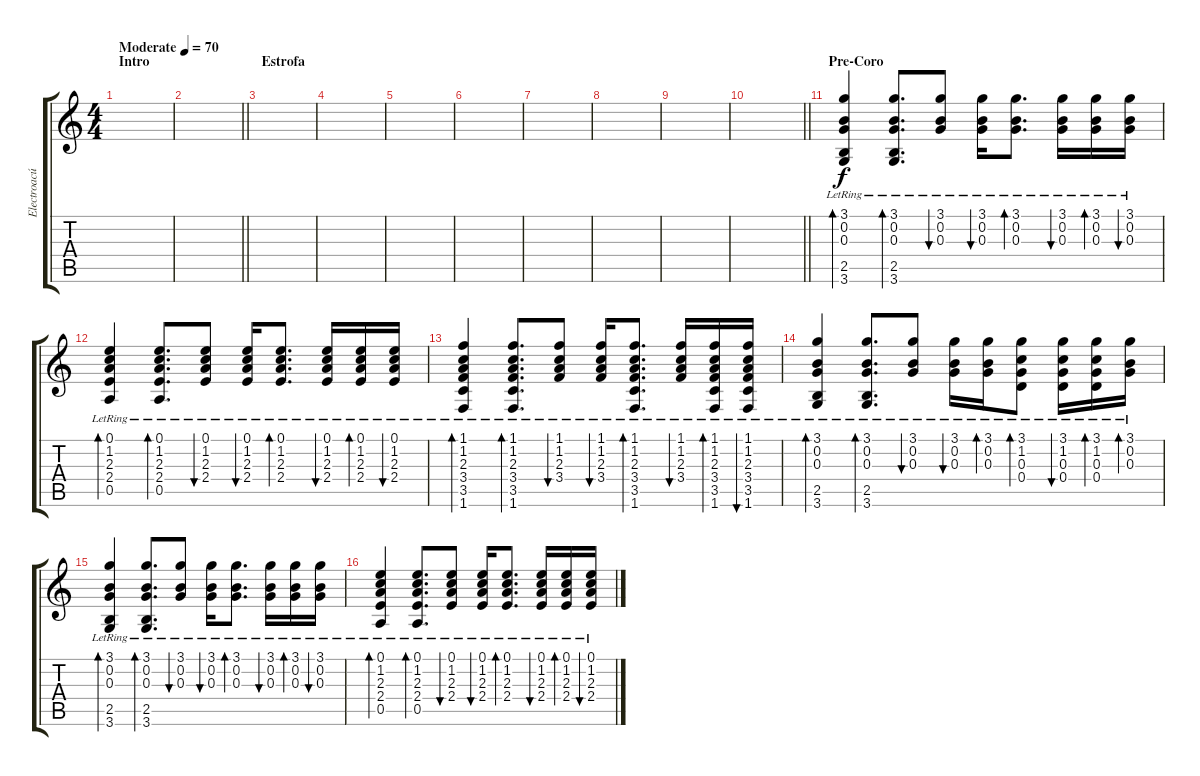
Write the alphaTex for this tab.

\track ("Electroacústica" "Electroacú") {instrument acousticguitarsteel}
\staff {score tabs}
\tuning (E4 B3 G3 D3 A2 E2) {hide}
\ts (4 4)
\section ("" "Intro")
\tempo (70 "Moderate")
\clef g2
\ks c
|
\barLineRight lightlight
|
\section ("" "Estrofa")
|
|
|
|
|
|
|
\barLineRight lightlight
|
\section ("" "Pre-Coro")
(3.1{lr} 0.2{lr} 0.3{lr} 2.5{lr} 3.6{lr}).4{bd 60} (3.1{lr} 0.2{lr} 0.3{lr} 2.5{lr} 3.6{lr}).8{d bd 60} (3.1{lr} 0.2{lr} 0.3{lr}).8{bu 60} (3.1{lr} 0.2{lr} 0.3{lr}).16{bu 60} (3.1{lr} 0.2{lr} 0.3{lr}).8{d bd 60} (3.1{lr} 0.2{lr} 0.3{lr}).16{bu 60} (3.1{lr} 0.2{lr} 0.3{lr}).16{bd 60} (3.1{lr} 0.2{lr} 0.3{lr}).16{bu 60} |
(0.1{lr} 1.2{lr} 2.3{lr} 2.4{lr} 0.5{lr}).4{bd 60} (0.1{lr} 1.2{lr} 2.3{lr} 2.4{lr} 0.5{lr}).8{d bd 60} (0.1{lr} 1.2{lr} 2.3{lr} 2.4{lr}).8{bu 60} (0.1{lr} 1.2{lr} 2.3{lr} 2.4{lr}).16{bu 60} (0.1{lr} 1.2{lr} 2.3{lr} 2.4{lr}).8{d bd 60} (0.1{lr} 1.2{lr} 2.3{lr} 2.4{lr}).16{bu 60} (0.1{lr} 1.2{lr} 2.3{lr} 2.4{lr}).16{bd 60} (0.1{lr} 1.2{lr} 2.3{lr} 2.4{lr}).16{bu 60} |
(1.1{lr} 1.2{lr} 2.3{lr} 3.4{lr} 3.5{lr} 1.6{lr}).4{bd 60} (1.1{lr} 1.2{lr} 2.3{lr} 3.4{lr} 3.5{lr} 1.6{lr}).8{d bd 60} (1.1{lr} 1.2{lr} 2.3{lr} 3.4{lr}).8{bu 60} (1.1{lr} 1.2{lr} 2.3{lr} 3.4{lr}).16{bu 60} (1.1{lr} 1.2{lr} 2.3{lr} 3.4{lr} 3.5{lr} 1.6{lr}).8{d bd 60} (1.1{lr} 1.2{lr} 2.3{lr} 3.4{lr}).16{bu 60} (1.1{lr} 1.2{lr} 2.3{lr} 3.4{lr} 3.5{lr} 1.6{lr}).16{bd 60} (1.1{lr} 1.2{lr} 2.3{lr} 3.4{lr} 3.5{lr} 1.6{lr}).16{bu 60} |
(3.1{lr} 0.2{lr} 0.3{lr} 2.5{lr} 3.6{lr}).4{bd 60} (3.1{lr} 0.2{lr} 0.3{lr} 2.5{lr} 3.6{lr}).8{d bd 60} (3.1{lr} 0.2{lr} 0.3{lr}).8{bu 60} (3.1{lr} 0.2{lr} 0.3{lr}).16{bu 60} (3.1{lr} 0.2{lr} 0.3{lr}).16{bd 60} (3.1{lr} 1.2{lr} 0.3 0.4).8{bd 60} (3.1{lr} 1.2{lr} 0.3{lr} 0.4).16{bu 60} (3.1{lr} 1.2{lr} 0.3{lr} 0.4).16{bd 60} (3.1{lr} 0.2{lr} 0.3{lr}).16{bd 60} |
(3.1{lr} 0.2{lr} 0.3{lr} 2.5{lr} 3.6{lr}).4{bd 60} (3.1{lr} 0.2{lr} 0.3{lr} 2.5{lr} 3.6{lr}).8{d bd 60} (3.1{lr} 0.2{lr} 0.3{lr}).8{bu 60} (3.1{lr} 0.2{lr} 0.3{lr}).16{bu 60} (3.1{lr} 0.2{lr} 0.3{lr}).8{d bd 60} (3.1{lr} 0.2{lr} 0.3{lr}).16{bu 60} (3.1{lr} 0.2{lr} 0.3{lr}).16{bd 60} (3.1{lr} 0.2{lr} 0.3{lr}).16{bu 60} |
(0.1{lr} 1.2{lr} 2.3{lr} 2.4{lr} 0.5{lr}).4{bd 60} (0.1{lr} 1.2{lr} 2.3{lr} 2.4{lr} 0.5{lr}).8{d bd 60} (0.1{lr} 1.2{lr} 2.3{lr} 2.4{lr}).8{bu 60} (0.1{lr} 1.2{lr} 2.3{lr} 2.4{lr}).16{bu 60} (0.1{lr} 1.2{lr} 2.3{lr} 2.4{lr}).8{d bd 60} (0.1{lr} 1.2{lr} 2.3{lr} 2.4{lr}).16{bu 60} (0.1{lr} 1.2{lr} 2.3{lr} 2.4{lr}).16{bd 60} (0.1{lr} 1.2{lr} 2.3{lr} 2.4{lr}).16{bu 60}
